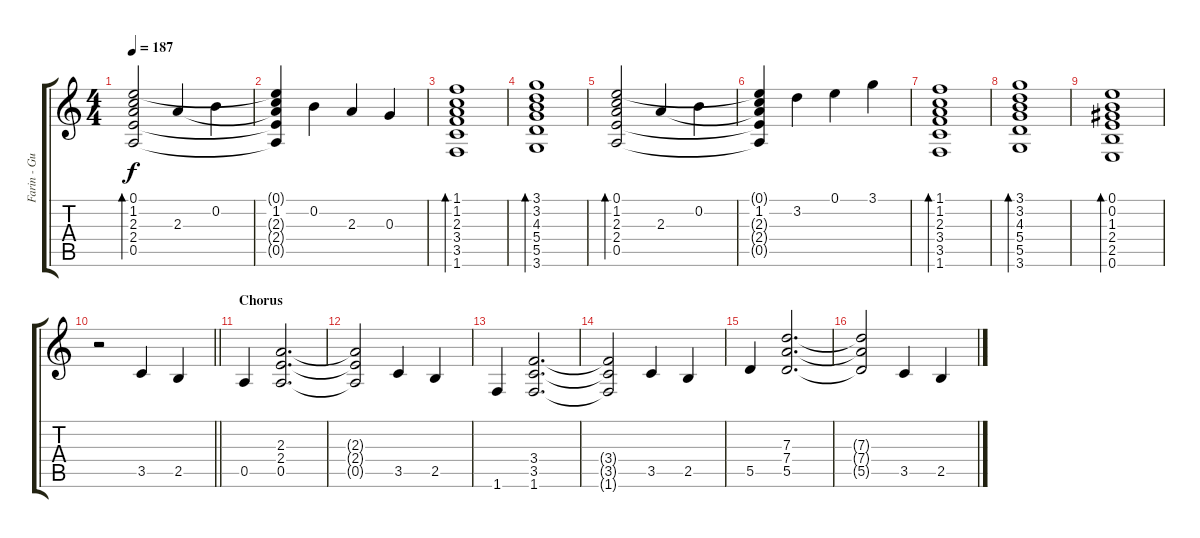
\track ("Farin - Guitar" "Farin - Gu") {instrument distortionguitar}
\staff {score tabs}
\tuning (E4 B3 G3 D3 A2 E2) {hide}
\ts (4 4)
\tempo 187
\clef g2
\ks c
(0.1 1.2 2.3 2.4 0.5).2{bd 240 dy f} 2.3.4 0.2.4 |
(0.1{t} 1.2 2.3{t} 2.4{t} 0.5{t}).4 0.2.4 2.3.4 0.3.4 |
(1.1 1.2 2.3 3.4 3.5 1.6).1{bd 240} |
(3.1 3.2 4.3 5.4 5.5 3.6).1{bd 240} |
(0.1 1.2 2.3 2.4 0.5).2{bd 240} 2.3.4 0.2.4 |
(0.1{t} 1.2 2.3{t} 2.4{t} 0.5{t}).4 3.2.4 0.1.4 3.1.4 |
(1.1 1.2 2.3 3.4 3.5 1.6).1{bd 240} |
(3.1 3.2 4.3 5.4 5.5 3.6).1{bd 240} |
(0.1 0.2 1.3 2.4 2.5 0.6).1{bd 240} |
\barLineRight lightlight
r.2 3.5.4{instrument distortionguitar} 2.5.4 |
\section ("" "Chorus")
0.5.4 (2.3 2.4 0.5).2{d} |
(2.3{t} 2.4{t} 0.5{t}).2 3.5.4 2.5.4 |
1.6.4 (3.4 3.5 1.6).2{d} |
(3.4{t} 3.5{t} 1.6{t}).2 3.5.4 2.5.4 |
5.5.4 (7.3 7.4 5.5).2{d} |
(7.3{t} 7.4{t} 5.5{t}).2 3.5.4 2.5.4
